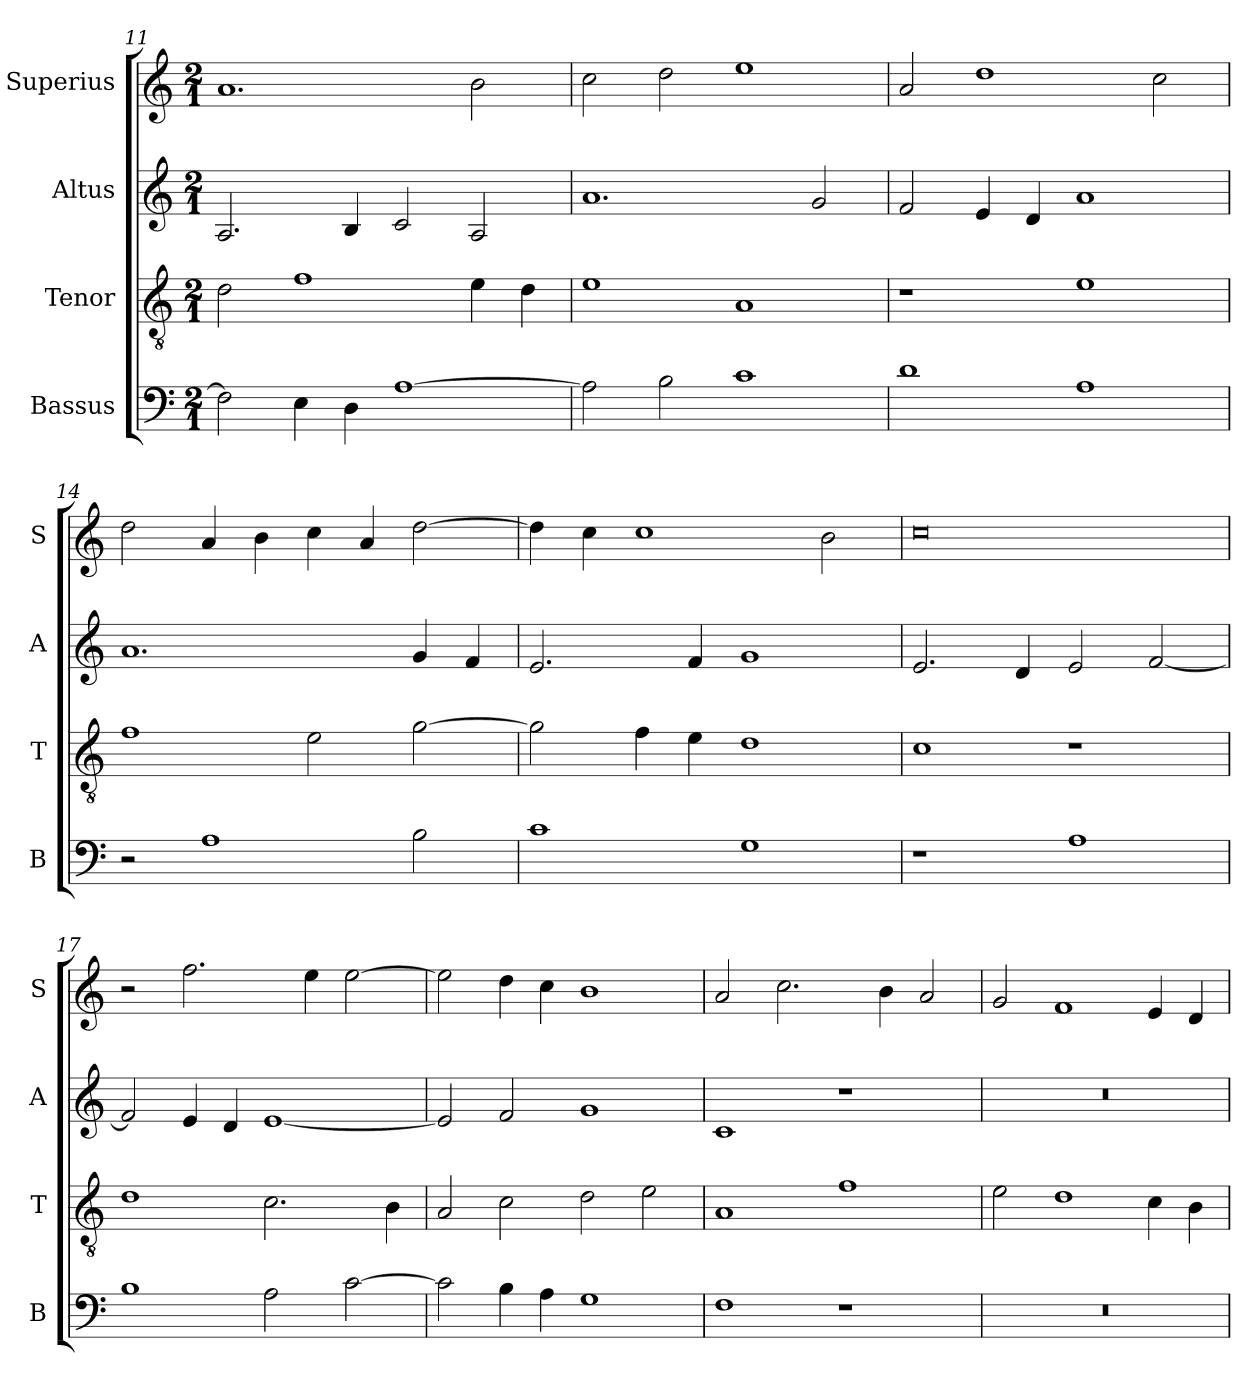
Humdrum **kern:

**kern	**kern	**kern	**kern
*part4	*part3	*part2	*part1
*staff4	*staff3	*staff2	*staff1
*I"Bassus	*I"Tenor	*I"Altus	*I"Superius
*I'B	*I'T	*I'A	*I'S
*clefF4	*clefGv2	*clefG2	*clefG2
*k[]	*k[]	*k[]	*k[]
*C:	*C:	*C:	*C:
*M2/1	*M2/1	*M2/1	*M2/1
=11	=11	=11	=11
2F]	2d	2.A	1.a
4E	1f	.	.
4D	.	4B	.
[1A	.	2c	.
.	4e	2A	2b
.	4d	.	.
=12	=12	=12	=12
2A]	1e	1.a	2cc
2B	.	.	2dd
1c	1A	.	1ee
.	.	2g	.
=13	=13	=13	=13
1d	1r	2f	2a
.	.	4e	1dd
.	.	4d	.
1A	1e	1a	.
.	.	.	2cc
=14	=14	=14	=14
2r	1f	1.a	2dd
1A	.	.	4a
.	.	.	4b
.	2e	.	4cc
.	.	.	4a
2B	[2g	4g	[2dd
.	.	4f	.
=15	=15	=15	=15
1c	2g]	2.e	4dd]
.	.	.	4cc
.	4f	.	1cc
.	4e	4f	.
1G	1d	1g	.
.	.	.	2b
=16	=16	=16	=16
1r	1c	2.e	0cc
.	.	4d	.
1A	1r	2e	.
.	.	[2f	.
=17	=17	=17	=17
1B	1d	2f]	2r
.	.	4e	2.ff
.	.	4d	.
2A	2.c	[1e	.
.	.	.	4ee
[2c	.	.	[2ee
.	4B	.	.
=18	=18	=18	=18
2c]	2A	2e]	2ee]
4B	2c	2f	4dd
4A	.	.	4cc
1G	2d	1g	1b
.	2e	.	.
=19	=19	=19	=19
1F	1A	1c	2a
.	.	.	2.cc
1r	1f	1r	.
.	.	.	4b
.	.	.	2a
=20	=20	=20	=20
0r	2e	0r	2g
.	1d	.	1f
.	4c	.	4e
.	4B	.	4d
=	=	=	=
*-	*-	*-	*-
